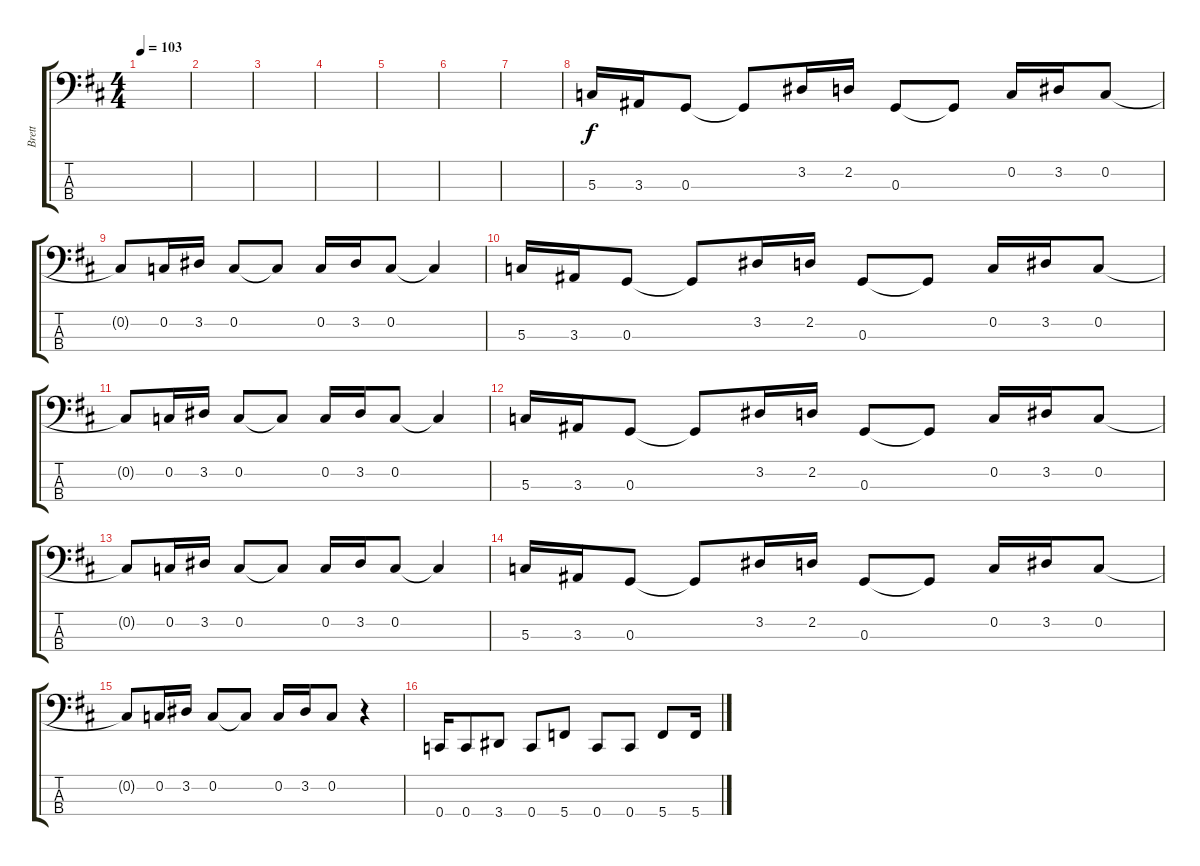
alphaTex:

\track ("Brett" "Brett") {instrument electricbasspick}
\staff {score tabs}
\tuning (F2 C2 G1 C1) {hide}
\ts (4 4)
\tempo 103
\clef f4
\ks d
|
|
|
|
|
|
|
5.3.16 3.3.16 0.3.8 0.3{t}.8 3.2.16 2.2.16 0.3.8 0.3{t}.8 0.2.16 3.2.16 0.2.8 |
0.2{t}.8 0.2.16 3.2.16 0.2.8 0.2{t}.8 0.2.16 3.2.16 0.2.8 0.2{t}.4 |
5.3.16 3.3.16 0.3.8 0.3{t}.8 3.2.16 2.2.16 0.3.8 0.3{t}.8 0.2.16 3.2.16 0.2.8 |
0.2{t}.8 0.2.16 3.2.16 0.2.8 0.2{t}.8 0.2.16 3.2.16 0.2.8 0.2{t}.4 |
5.3.16 3.3.16 0.3.8 0.3{t}.8 3.2.16 2.2.16 0.3.8 0.3{t}.8 0.2.16 3.2.16 0.2.8 |
0.2{t}.8 0.2.16 3.2.16 0.2.8 0.2{t}.8 0.2.16 3.2.16 0.2.8 0.2{t}.4 |
5.3.16 3.3.16 0.3.8 0.3{t}.8 3.2.16 2.2.16 0.3.8 0.3{t}.8 0.2.16 3.2.16 0.2.8 |
0.2{t}.8 0.2.16 3.2.16 0.2.8 0.2{t}.8 0.2.16 3.2.16 0.2.8 r.4 |
0.4.16 0.4.8 3.4.8 0.4.8 5.4.8 0.4.8 0.4.8 5.4.8 5.4.16
